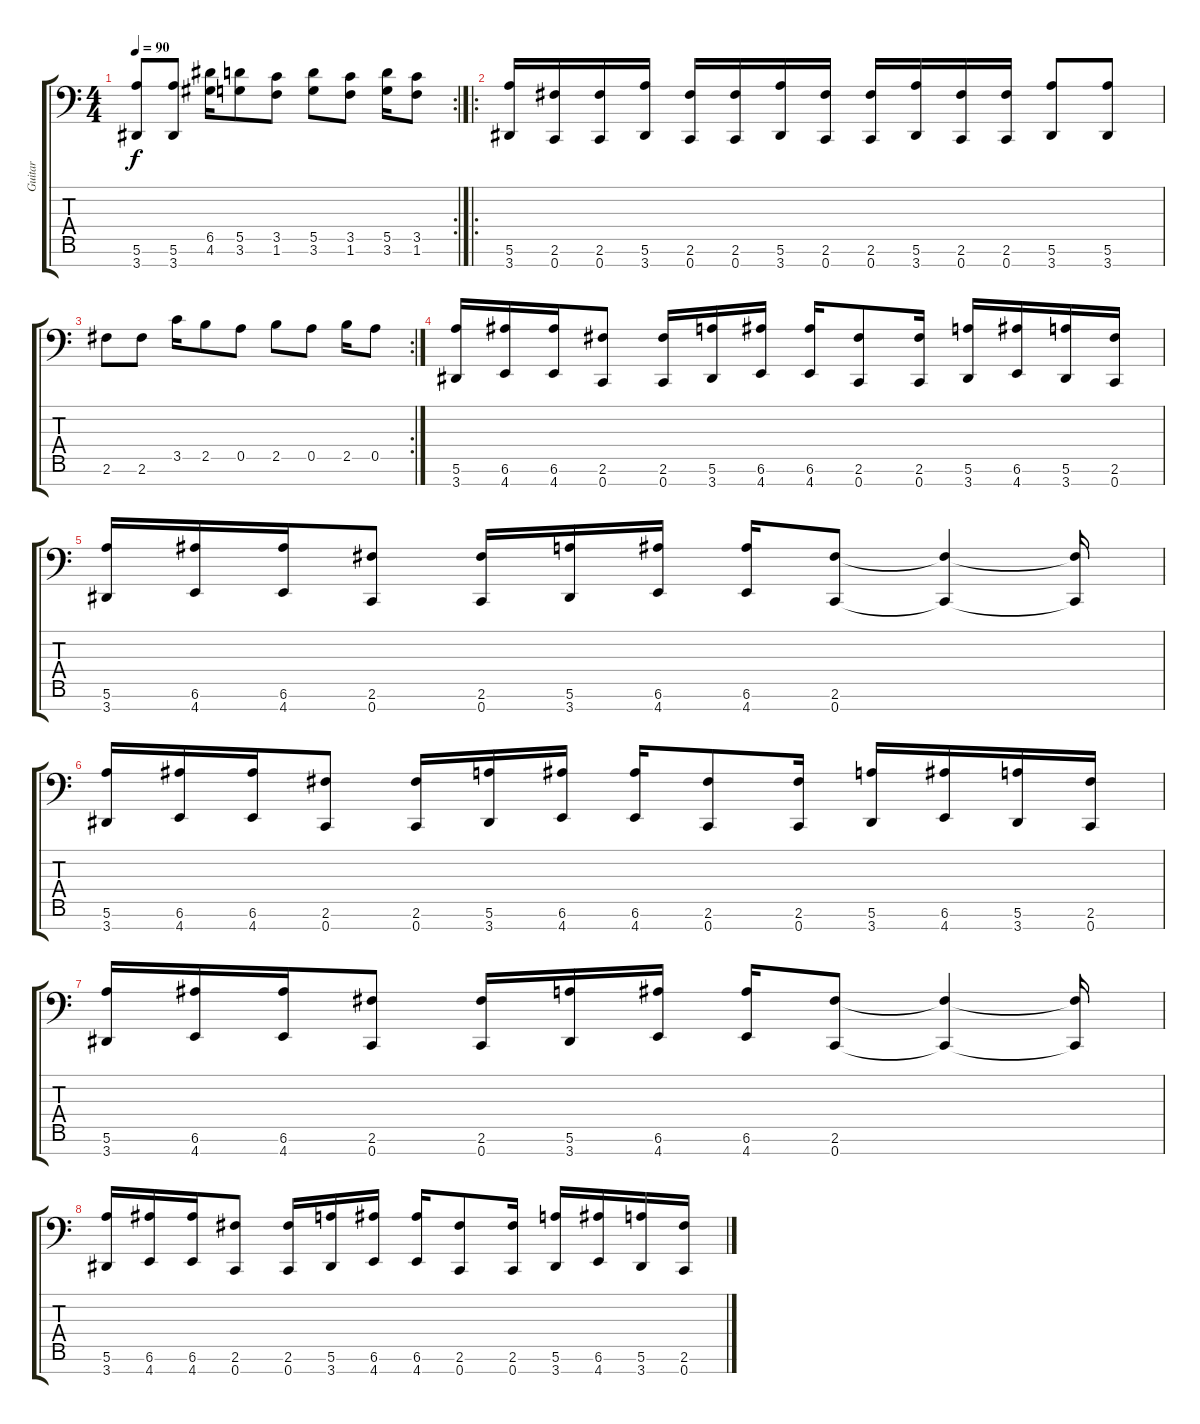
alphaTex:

\track ("Guitar" "Guitar") {instrument distortionguitar}
\staff {score tabs}
\tuning (E4 B3 G3 D3 A2 E2 C-1) {hide}
\rc 2
\ts (4 4)
\tempo 90
\clef f4
\ks c
(5.6 3.7).8{dy f} (5.6 3.7).8 (6.5 4.6).16 (5.5 3.6).8 (3.5 1.6).8 (5.5 3.6).8 (3.5 1.6).8 (5.5 3.6).16 (3.5 1.6).8 |
\ro
(5.6 3.7).16 (2.6 0.7).16 (2.6 0.7).16 (5.6 3.7).16 (2.6 0.7).16 (2.6 0.7).16 (5.6 3.7).16 (2.6 0.7).16 (2.6 0.7).16 (5.6 3.7).16 (2.6 0.7).16 (2.6 0.7).16 (5.6 3.7).8 (5.6 3.7).8 |
\rc 2
2.6.8 2.6.8 3.5.16 2.5.8 0.5.8 2.5.8 0.5.8 2.5.16 0.5.8 |
(5.6 3.7).16 (6.6 4.7).16 (6.6 4.7).16 (2.6 0.7).8 (2.6 0.7).16 (5.6 3.7).16 (6.6 4.7).16 (6.6 4.7).16 (2.6 0.7).8 (2.6 0.7).16 (5.6 3.7).16 (6.6 4.7).16 (5.6 3.7).16 (2.6 0.7).16 |
(5.6 3.7).16 (6.6 4.7).16 (6.6 4.7).16 (2.6 0.7).8 (2.6 0.7).16 (5.6 3.7).16 (6.6 4.7).16 (6.6 4.7).16 (2.6 0.7).8 (2.6{t} 0.7{t}).4 (2.6{t} 0.7{t}).16 |
(5.6 3.7).16 (6.6 4.7).16 (6.6 4.7).16 (2.6 0.7).8 (2.6 0.7).16 (5.6 3.7).16 (6.6 4.7).16 (6.6 4.7).16 (2.6 0.7).8 (2.6 0.7).16 (5.6 3.7).16 (6.6 4.7).16 (5.6 3.7).16 (2.6 0.7).16 |
(5.6 3.7).16 (6.6 4.7).16 (6.6 4.7).16 (2.6 0.7).8 (2.6 0.7).16 (5.6 3.7).16 (6.6 4.7).16 (6.6 4.7).16 (2.6 0.7).8 (2.6{t} 0.7{t}).4 (2.6{t} 0.7{t}).16 |
(5.6 3.7).16 (6.6 4.7).16 (6.6 4.7).16 (2.6 0.7).8 (2.6 0.7).16 (5.6 3.7).16 (6.6 4.7).16 (6.6 4.7).16 (2.6 0.7).8 (2.6 0.7).16 (5.6 3.7).16 (6.6 4.7).16 (5.6 3.7).16 (2.6 0.7).16
